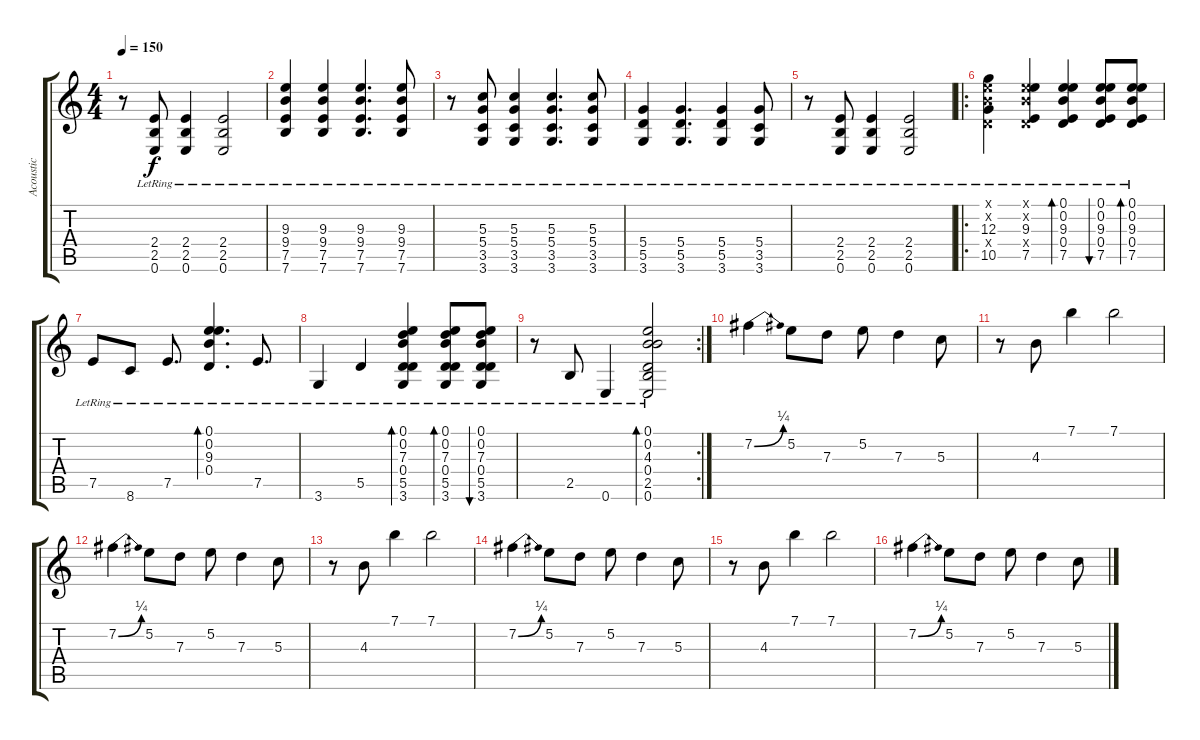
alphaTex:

\track ("Acoustic" "Acoustic") {instrument acousticguitarsteel}
\staff {score tabs}
\tuning (E4 B3 G3 D3 A2 E2) {hide}
\ts (4 4)
\tempo 150
\clef g2
\ks c
r.8{dy f} (2.4{lr} 2.5{lr} 0.6{lr}).8 (2.4{lr} 2.5{lr} 0.6{lr}).4 (2.4{lr} 2.5{lr} 0.6{lr}).2 |
(9.3{lr} 9.4{lr} 7.5{lr} 7.6{lr}).4 (9.3{lr} 9.4{lr} 7.5{lr} 7.6{lr}).4 (9.3{lr} 9.4{lr} 7.5{lr} 7.6{lr}).4{d} (9.3{lr} 9.4{lr} 7.5{lr} 7.6{lr}).8 |
r.8 (5.3{lr} 5.4{lr} 3.5{lr} 3.6{lr}).8 (5.3{lr} 5.4{lr} 3.5{lr} 3.6{lr}).4 (5.3{lr} 5.4{lr} 3.5{lr} 3.6{lr}).4{d} (5.3{lr} 5.4{lr} 3.5{lr} 3.6{lr}).8 |
(5.4{lr} 5.5{lr} 3.6{lr}).4 (5.4{lr} 5.5{lr} 3.6{lr}).4{d} (5.4{lr} 5.5{lr} 3.6{lr}).4 (5.4{lr} 3.5{lr} 3.6{lr}).8 |
r.8 (2.4{lr} 2.5{lr} 0.6{lr}).8 (2.4{lr} 2.5{lr} 0.6{lr}).4 (2.4{lr} 2.5{lr} 0.6{lr}).2 |
\ro
(0.1{x} 0.2{x} 12.3{lr} 0.4{x} 10.5{lr}).4 (0.1{x} 0.2{x} 9.3{lr} 0.4{x} 7.5{lr}).4 (0.1{lr} 0.2{lr} 9.3{lr} 0.4{lr} 7.5{lr}).4{bd 60} (0.1{lr} 0.2{lr} 9.3{lr} 0.4{lr} 7.5{lr}).8{bu 60} (0.1{lr} 0.2{lr} 9.3{lr} 0.4{lr} 7.5{lr}).8{bd 60} |
7.5{lr}.8 8.6{lr}.8 7.5{lr}.8{d} (0.1{lr} 0.2{lr} 9.3{lr} 0.4{lr}).4{d bd 480} 7.5{lr}.8{d} |
3.6{lr}.4 5.5{lr}.4 (0.1{lr} 0.2{lr} 7.3{lr} 0.4{lr} 5.5{lr} 3.6{lr}).4{bd 60} (0.1{lr} 0.2{lr} 7.3{lr} 0.4{lr} 5.5{lr} 3.6{lr}).8{bd 60} (0.1{lr} 0.2{lr} 7.3{lr} 0.4{lr} 5.5{lr} 3.6{lr}).8{bu 60} |
\rc 2
r.8 2.5{lr}.8 0.6{lr}.4 (0.1{lr} 0.2{lr} 4.3{lr} 0.4{lr} 2.5{lr} 0.6{lr}).2{bd 30} |
7.2{be (bend 0 0 60 1)}.4 5.2.8 7.3.8 5.2.8 7.3.4 5.3.8 |
r.8 4.3.8 7.1.4 7.1.2 |
7.2{be (bend 0 0 60 1)}.4 5.2.8 7.3.8 5.2.8 7.3.4 5.3.8 |
r.8 4.3.8 7.1.4 7.1.2 |
7.2{be (bend 0 0 60 1)}.4 5.2.8 7.3.8 5.2.8 7.3.4 5.3.8 |
r.8 4.3.8 7.1.4 7.1.2 |
7.2{be (bend 0 0 60 1)}.4 5.2.8 7.3.8 5.2.8 7.3.4 5.3.8
